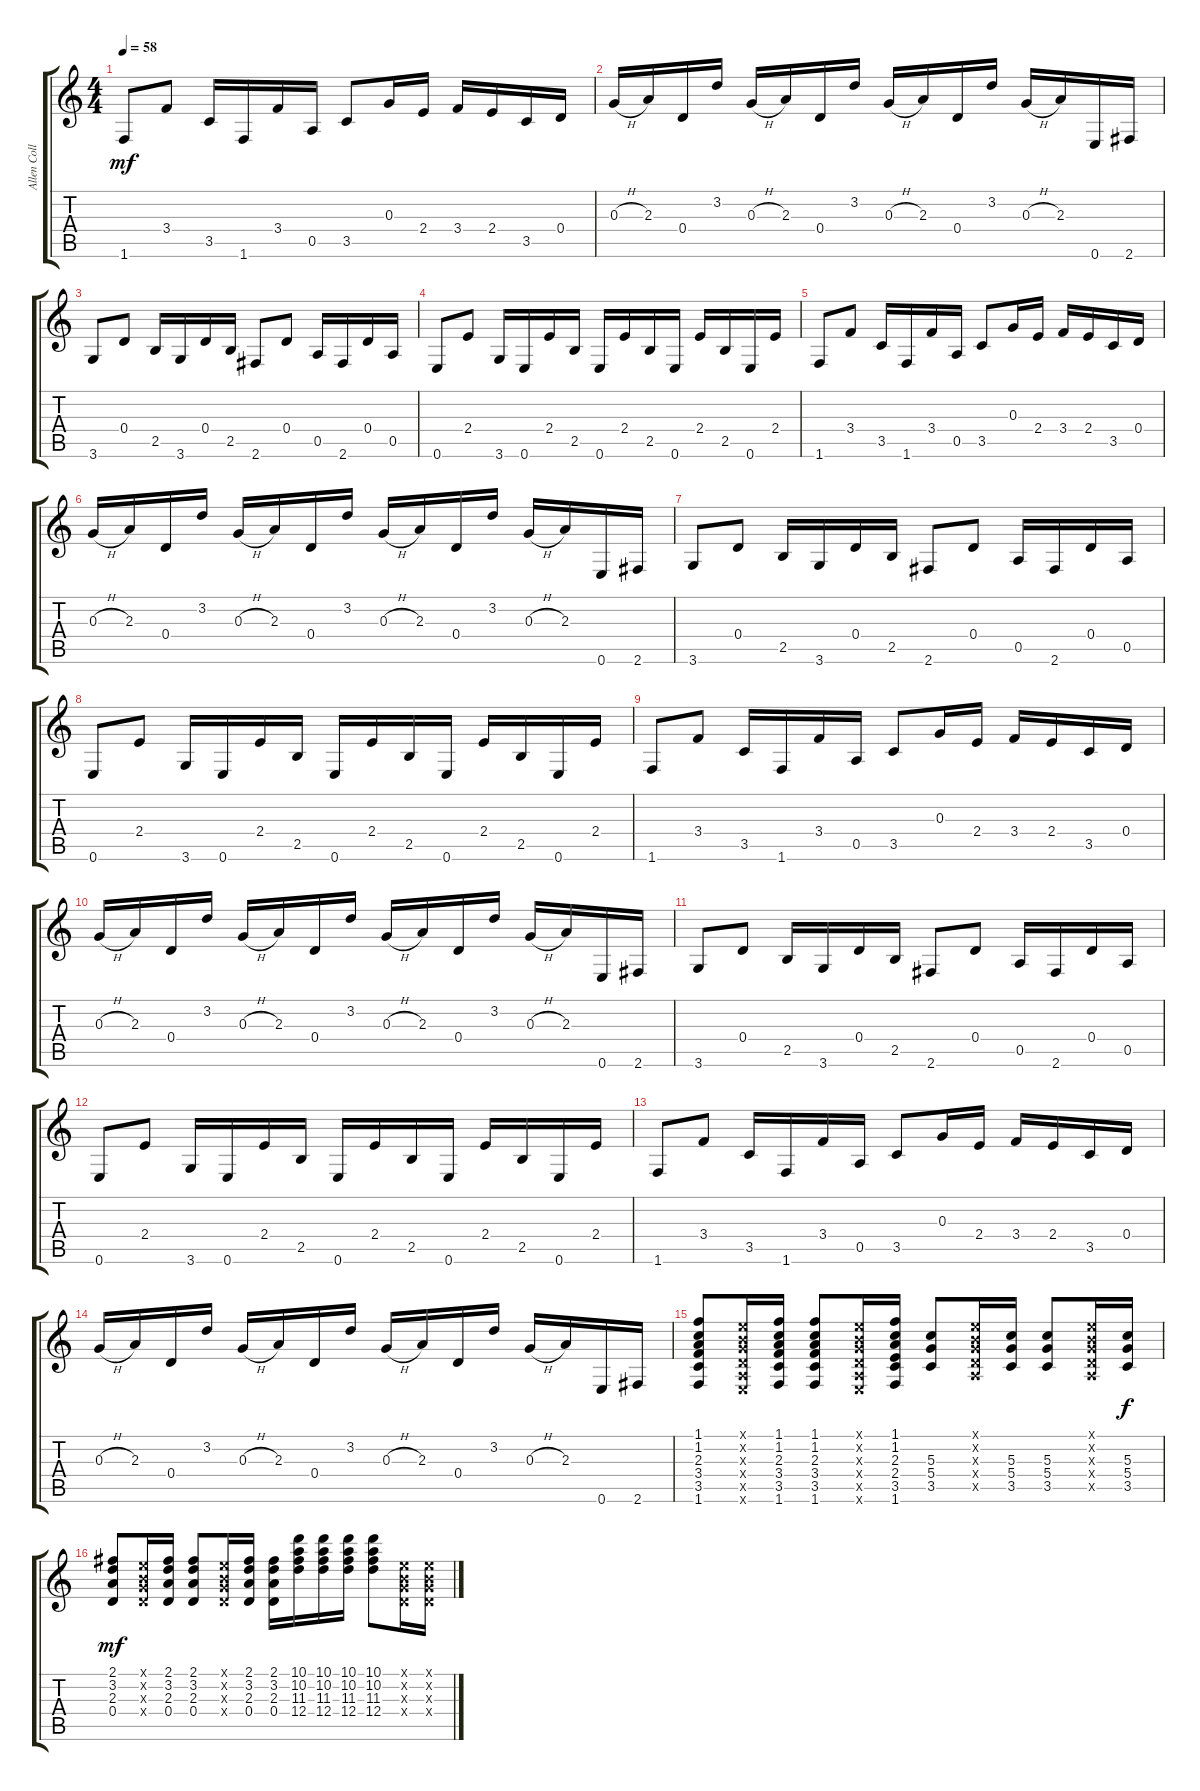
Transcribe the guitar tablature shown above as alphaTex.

\track ("Allen Collins (Clean/Solo Guitar)" "Allen Coll") {instrument overdrivenguitar}
\staff {score tabs}
\tuning (E4 B3 G3 D3 A2 E2) {hide}
\ts (4 4)
\tempo 58
\clef g2
\ks c
1.6.8{dy mf} 3.4.8 3.5.16 1.6.16 3.4.16 0.5.16 3.5.8 0.3.16 2.4.16 3.4.16 2.4.16 3.5.16 0.4.16 |
0.3{h}.16 2.3.16 0.4.16 3.2.16 0.3{h}.16 2.3.16 0.4.16 3.2.16 0.3{h}.16 2.3.16 0.4.16 3.2.16 0.3{h}.16 2.3.16 0.6.16 2.6.16 |
3.6.8 0.4.8 2.5.16 3.6.16 0.4.16 2.5.16 2.6.8 0.4.8 0.5.16 2.6.16 0.4.16 0.5.16 |
0.6.8 2.4.8 3.6.16 0.6.16 2.4.16 2.5.16 0.6.16 2.4.16 2.5.16 0.6.16 2.4.16 2.5.16 0.6.16 2.4.16 |
1.6.8 3.4.8 3.5.16 1.6.16 3.4.16 0.5.16 3.5.8 0.3.16 2.4.16 3.4.16 2.4.16 3.5.16 0.4.16 |
0.3{h}.16 2.3.16 0.4.16 3.2.16 0.3{h}.16 2.3.16 0.4.16 3.2.16 0.3{h}.16 2.3.16 0.4.16 3.2.16 0.3{h}.16 2.3.16 0.6.16 2.6.16 |
3.6.8 0.4.8 2.5.16 3.6.16 0.4.16 2.5.16 2.6.8 0.4.8 0.5.16 2.6.16 0.4.16 0.5.16 |
0.6.8 2.4.8 3.6.16 0.6.16 2.4.16 2.5.16 0.6.16 2.4.16 2.5.16 0.6.16 2.4.16 2.5.16 0.6.16 2.4.16 |
1.6.8 3.4.8 3.5.16 1.6.16 3.4.16 0.5.16 3.5.8 0.3.16 2.4.16 3.4.16 2.4.16 3.5.16 0.4.16 |
0.3{h}.16 2.3.16 0.4.16 3.2.16 0.3{h}.16 2.3.16 0.4.16 3.2.16 0.3{h}.16 2.3.16 0.4.16 3.2.16 0.3{h}.16 2.3.16 0.6.16 2.6.16 |
3.6.8 0.4.8 2.5.16 3.6.16 0.4.16 2.5.16 2.6.8 0.4.8 0.5.16 2.6.16 0.4.16 0.5.16 |
0.6.8 2.4.8 3.6.16 0.6.16 2.4.16 2.5.16 0.6.16 2.4.16 2.5.16 0.6.16 2.4.16 2.5.16 0.6.16 2.4.16 |
1.6.8 3.4.8 3.5.16 1.6.16 3.4.16 0.5.16 3.5.8 0.3.16 2.4.16 3.4.16 2.4.16 3.5.16 0.4.16 |
0.3{h}.16 2.3.16 0.4.16 3.2.16 0.3{h}.16 2.3.16 0.4.16 3.2.16 0.3{h}.16 2.3.16 0.4.16 3.2.16 0.3{h}.16 2.3.16 0.6.16 2.6.16 |
(1.1 1.2 2.3 3.4 3.5 1.6).8 (0.1{x} 0.2{x} 0.3{x} 0.4{x} 0.5{x} 0.6{x}).16 (1.1 1.2 2.3 3.4 3.5 1.6).16 (1.1 1.2 2.3 3.4 3.5 1.6).8 (0.1{x} 0.2{x} 0.3{x} 0.4{x} 0.5{x} 0.6{x}).16 (1.1 1.2 2.3 2.4 3.5 1.6).16 (5.3 5.4 3.5).8 (0.1{x} 0.2{x} 0.3{x} 0.4{x} 0.5{x}).16 (5.3 5.4 3.5).16 (5.3 5.4 3.5).8 (0.1{x} 0.2{x} 0.3{x} 0.4{x} 0.5{x}).16 (5.3 5.4 3.5).16{dy f} |
(2.1 3.2 2.3 0.4).8{dy mf} (0.1{x} 0.2{x} 0.3{x} 0.4{x}).16 (2.1 3.2 2.3 0.4).16 (2.1 3.2 2.3 0.4).8 (0.1{x} 0.2{x} 0.3{x} 0.4{x}).16 (2.1 3.2 2.3 0.4).16 (2.1 3.2 2.3 0.4).16 (10.1 10.2 11.3 12.4).16 (10.1 10.2 11.3 12.4).16 (10.1 10.2 11.3 12.4).16 (10.1 10.2 11.3 12.4).8 (0.1{x} 0.2{x} 0.3{x} 0.4{x}).16 (0.1{x} 0.2{x} 0.3{x} 0.4{x}).16
